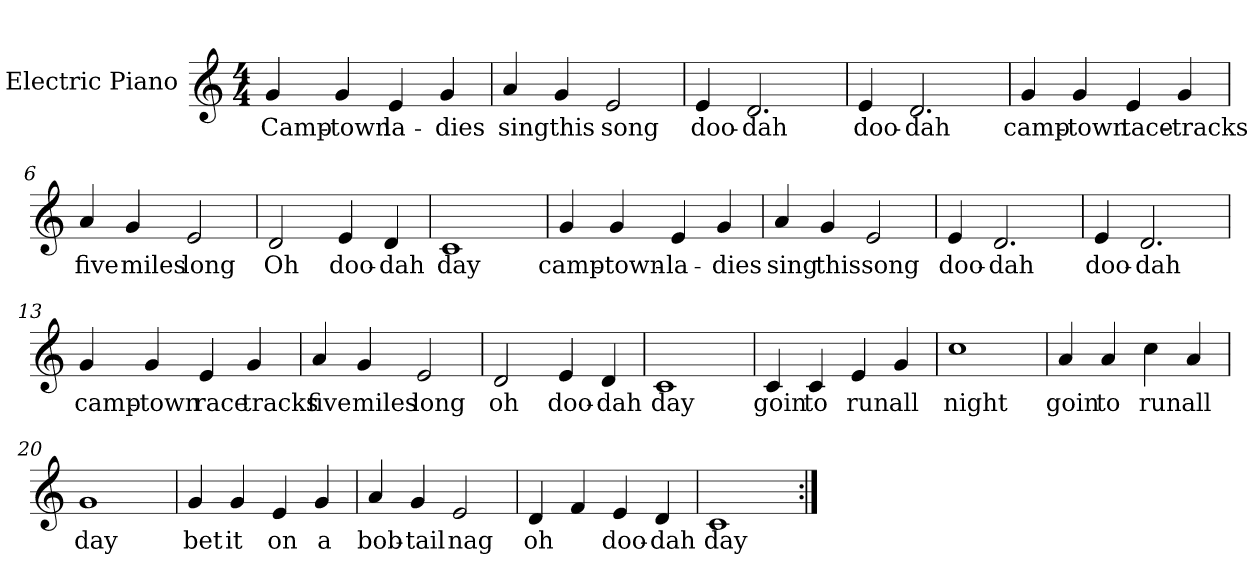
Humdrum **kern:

**kern	**text
*part1	*part1
*staff1	*staff1
*I"Electric Piano	*
*I'E.Pno	*
*clefG2	*
*k[]	*
*C:	*
*M4/4	*
=1	=1
4g/	Camp-
4g/	-town
4e/	la-
4g/	-dies
=2	=2
4a/	sing
4g/	this
2e/	song
=3	=3
4e/	doo-
2.d/	-dah
=4	=4
4e/	doo-
2.d/	-dah
!!LO:LB:g=z
=5	=5
4g/	camp-
4g/	-town
4e/	tace-
4g/	-tracks
=6	=6
4a/	five
4g/	miles
2e/	long
=7	=7
2d/	Oh
4e/	doo-
4d/	-dah
=8	=8
1c	day
!!LO:LB:g=z
=9	=9
4g/	camp-
4g/	-town-
4e/	la-
4g/	-dies
=10	=10
4a/	sing
4g/	this
2e/	song
=11	=11
4e/	doo-
2.d/	-dah
=12	=12
4e/	doo-
2.d/	-dah
!!LO:LB:g=z
=13	=13
4g/	camp-
4g/	-town
4e/	race
4g/	tracks
=14	=14
4a/	five
4g/	miles
2e/	long
=15	=15
2d/	oh
4e/	doo-
4d/	-dah
=16	=16
1c	day
!!LO:LB:g=z
=17	=17
4c/	goin
4c/	to
4e/	run
4g/	all
=18	=18
1cc	night
=19	=19
4a/	goin
4a/	to
4cc\	run
4a/	all
=20	=20
1g	day
!!LO:LB:g=z
=21	=21
4g/	bet
4g/	it
4e/	on
4g/	a
=22	=22
4a/	bob-
4g/	-tail
2e/	nag
=23	=23
4d/	oh
4f/	.
4e/	doo-
4d/	-dah
=24	=24
1c	day
=:|!	=:|!
*-	*-
